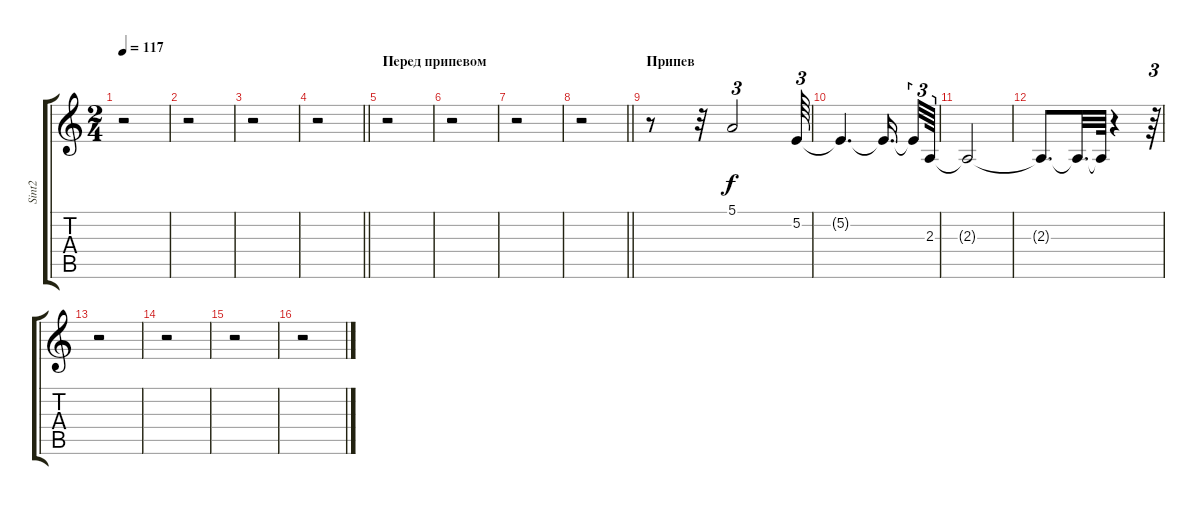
\track ("Sint2" "Sint2") {instrument lead2sawtooth}
\staff {score tabs}
\tuning (E4 B3 G3 D3 A2 E2) {hide}
\ts (2 4)
\tempo 117
\clef g2
\ks c
r.2{dy f} |
r.2 |
r.2 |
\barLineRight lightlight
r.2 |
\section ("" "Перед припевом")
r.2 |
r.2 |
r.2 |
\barLineRight lightlight
r.2 |
\section ("" "Припев")
r.8 r.32 5.1.2{tu (3 2)} 5.2.64{tu (3 2)} |
5.2{t}.4{d} 5.2{t}.16{d beam splitsecondary} 5.2{t}.32{tu (3 2)} 2.3.64{tu (3 2)} |
2.3{t}.2 |
2.3{t}.8{d} 2.3{t}.32{d} 2.3{t}.64 r.4 r.64{tu (3 2)} |
r.2 |
r.2 |
r.2 |
r.2
